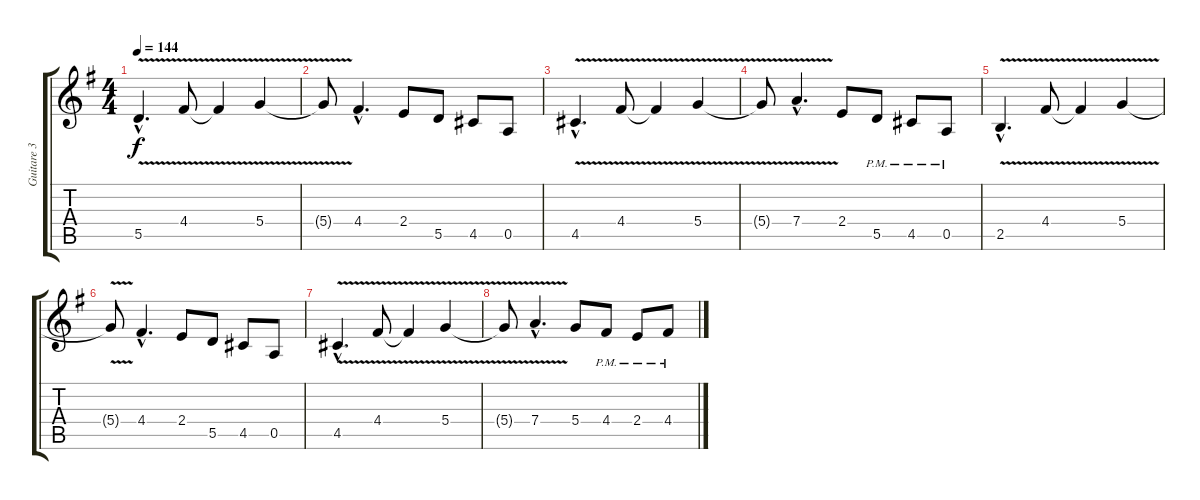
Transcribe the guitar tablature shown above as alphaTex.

\track ("Guitare 3 " "Guitare 3 ") {instrument distortionguitar}
\staff {score tabs}
\tuning (E4 B3 G3 D3 A2 E2) {hide}
\ts (4 4)
\tempo 144
\clef g2
\ks g
5.5{v hac}.4{d dy f} 4.4{v}.8 4.4{t}.4 5.4{v}.4 |
5.4{t}.8 4.4{hac}.4{d} 2.4.8 5.5.8 4.5.8 0.5.8 |
4.5{v hac}.4{d} 4.4{v}.8 4.4{t}.4 5.4{v}.4 |
5.4{t}.8 7.4{v hac}.4{d} 2.4.8 5.5{pm}.8 4.5{pm}.8 0.5{pm}.8 |
2.5{v hac}.4{d} 4.4{v}.8 4.4{t}.4 5.4{v}.4 |
5.4{t}.8 4.4{hac}.4{d} 2.4.8 5.5.8 4.5.8 0.5.8 |
4.5{v hac}.4{d volume 0} 4.4{v}.8 4.4{t}.4 5.4{v}.4 |
5.4{t}.8 7.4{v hac}.4{d} 5.4.8 4.4{pm}.8 2.4{pm}.8 4.4{pm}.8
